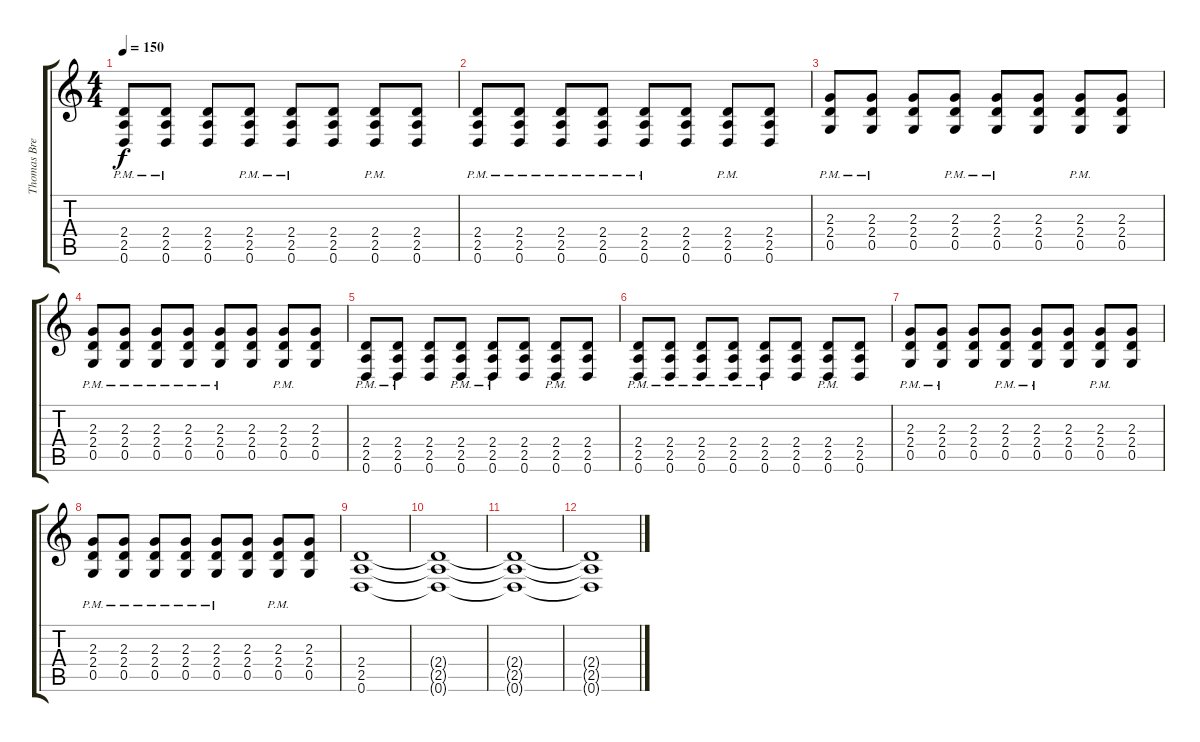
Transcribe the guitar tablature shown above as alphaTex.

\track ("Thomas Bredahl Rythm" "Thomas Bre") {instrument distortionguitar}
\staff {score tabs}
\tuning (D4 A3 F3 C3 G2 D2) {hide}
\ts (4 4)
\tempo 150
\clef g2
\ks c
(2.4{pm} 2.5{pm} 0.6{pm}).8{dy f} (2.4{pm} 2.5{pm} 0.6{pm}).8 (2.4 2.5 0.6).8 (2.4{pm} 2.5{pm} 0.6{pm}).8 (2.4{pm} 2.5{pm} 0.6{pm}).8 (2.4 2.5 0.6).8 (2.4{pm} 2.5{pm} 0.6{pm}).8 (2.4 2.5 0.6).8 |
(2.4{pm} 2.5{pm} 0.6{pm}).8 (2.4{pm} 2.5{pm} 0.6{pm}).8 (2.4{pm} 2.5{pm} 0.6{pm}).8 (2.4{pm} 2.5{pm} 0.6{pm}).8 (2.4{pm} 2.5{pm} 0.6{pm}).8 (2.4 2.5 0.6).8 (2.4{pm} 2.5{pm} 0.6{pm}).8 (2.4 2.5 0.6).8 |
(2.3{pm} 2.4{pm} 0.5{pm}).8 (2.3{pm} 2.4{pm} 0.5{pm}).8 (2.3 2.4 0.5).8 (2.3{pm} 2.4{pm} 0.5{pm}).8 (2.3{pm} 2.4{pm} 0.5{pm}).8 (2.3 2.4 0.5).8 (2.3{pm} 2.4{pm} 0.5{pm}).8 (2.3 2.4 0.5).8 |
(2.3{pm} 2.4{pm} 0.5{pm}).8 (2.3{pm} 2.4{pm} 0.5{pm}).8 (2.3{pm} 2.4{pm} 0.5{pm}).8 (2.3{pm} 2.4{pm} 0.5{pm}).8 (2.3{pm} 2.4{pm} 0.5{pm}).8 (2.3 2.4 0.5).8 (2.3{pm} 2.4{pm} 0.5{pm}).8 (2.3 2.4 0.5).8 |
(2.4{pm} 2.5{pm} 0.6{pm}).8 (2.4{pm} 2.5{pm} 0.6{pm}).8 (2.4 2.5 0.6).8 (2.4{pm} 2.5{pm} 0.6{pm}).8 (2.4{pm} 2.5{pm} 0.6{pm}).8 (2.4 2.5 0.6).8 (2.4{pm} 2.5{pm} 0.6{pm}).8 (2.4 2.5 0.6).8 |
(2.4{pm} 2.5{pm} 0.6{pm}).8 (2.4{pm} 2.5{pm} 0.6{pm}).8 (2.4{pm} 2.5{pm} 0.6{pm}).8 (2.4{pm} 2.5{pm} 0.6{pm}).8 (2.4{pm} 2.5{pm} 0.6{pm}).8 (2.4 2.5 0.6).8 (2.4{pm} 2.5{pm} 0.6{pm}).8 (2.4 2.5 0.6).8 |
(2.3{pm} 2.4{pm} 0.5{pm}).8 (2.3{pm} 2.4{pm} 0.5{pm}).8 (2.3 2.4 0.5).8 (2.3{pm} 2.4{pm} 0.5{pm}).8 (2.3{pm} 2.4{pm} 0.5{pm}).8 (2.3 2.4 0.5).8 (2.3{pm} 2.4{pm} 0.5{pm}).8 (2.3 2.4 0.5).8 |
(2.3{pm} 2.4{pm} 0.5{pm}).8 (2.3{pm} 2.4{pm} 0.5{pm}).8 (2.3{pm} 2.4{pm} 0.5{pm}).8 (2.3{pm} 2.4{pm} 0.5{pm}).8 (2.3{pm} 2.4{pm} 0.5{pm}).8 (2.3 2.4 0.5).8 (2.3{pm} 2.4{pm} 0.5{pm}).8 (2.3 2.4 0.5).8 |
(2.4 2.5 0.6).1{volume 0} |
(2.4{t} 2.5{t} 0.6{t}).1 |
(2.4{t} 2.5{t} 0.6{t}).1 |
(2.4{t} 2.5{t} 0.6{t}).1
